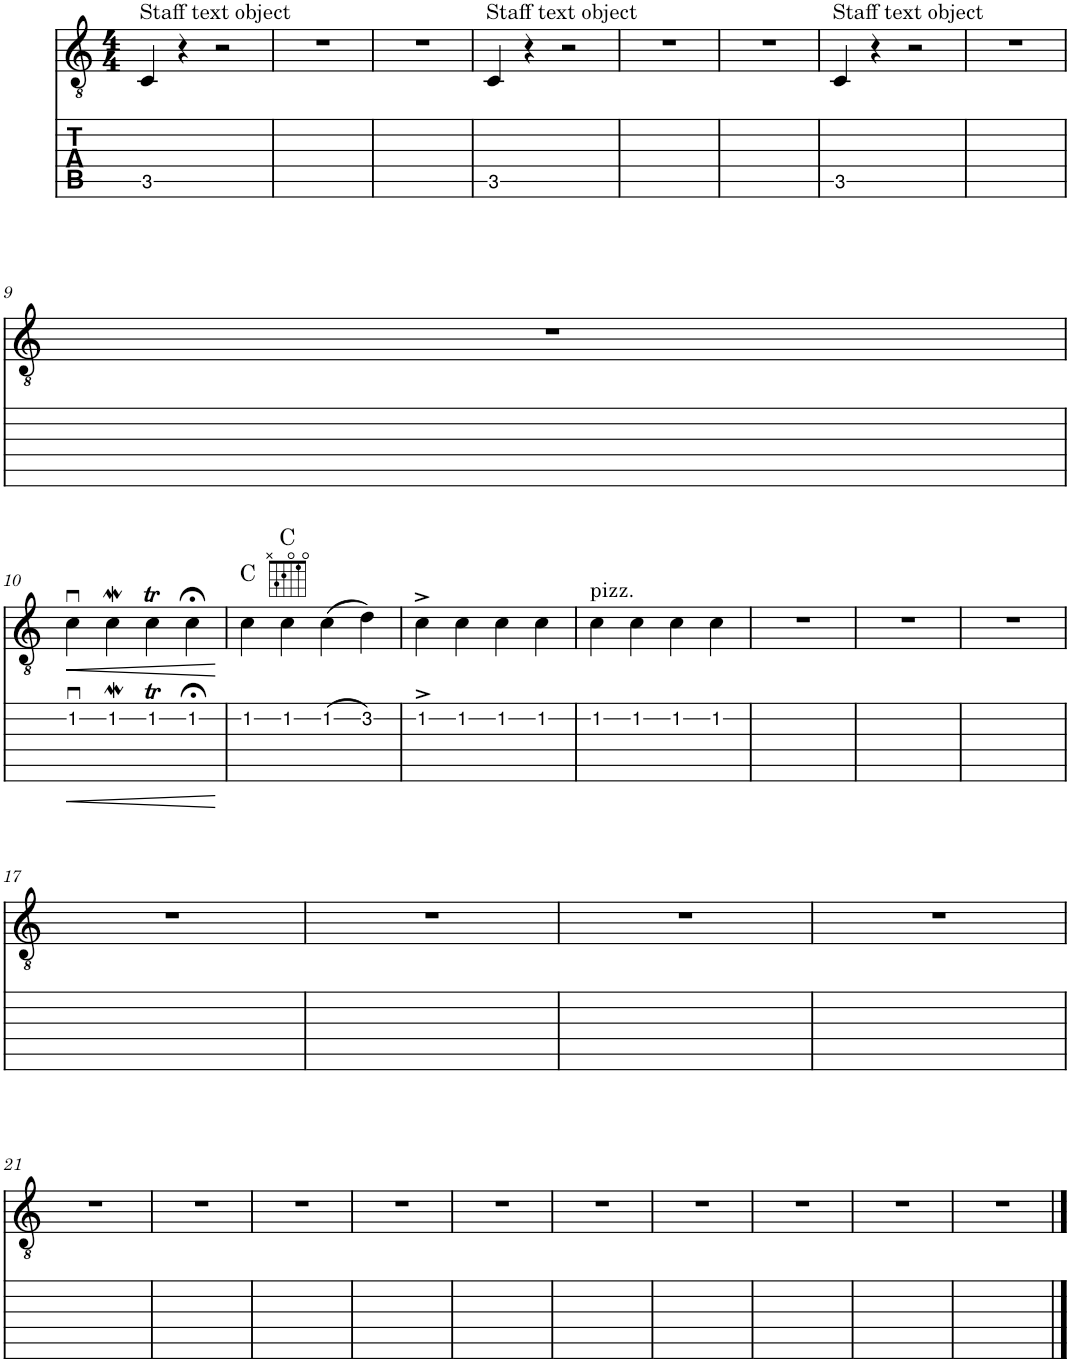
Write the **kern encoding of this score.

**kern	**kern	**dynam	**harte
*part1	*part1	*part1	*part1
*staff2	*staff1	*staff1/2	*
*I"Guitar	*	*	*
*I'Guit.	*	*	*
*stria6	*	*	*
*	*clefGv2	*	*
*k[]	*k[]	*	*
*M4/4	*M4/4	*	*
=1	=1	=1	=1
!	!LO:TX:a:t=Staff text object	!	!
4C	4C/	.	.
4r	4r	.	.
2r	2r	.	.
=2	=2	=2	=2
1r	1r	.	.
=3	=3	=3	=3
1r	1r	.	.
=4	=4	=4	=4
!	!LO:TX:a:t=Staff text object	!	!
4C	4C/	.	.
4r	4r	.	.
2r	2r	.	.
=5	=5	=5	=5
1r	1r	.	.
=6	=6	=6	=6
1r	1r	.	.
=7	=7	=7	=7
!	!LO:TX:a:t=Staff text object	!	!
4C	4C/	.	.
4r	4r	.	.
2r	2r	.	.
=8	=8	=8	=8
1r	1r	.	.
!!LO:LB:g=z
=9	=9	=9	=9
1r	1r	.	.
!!LO:LB:g=z
=10	=10	=10	=10
!	!	!LO:HP:b	!
4cu	4cu\	<	.
4cw	4cw\	.	.
4cT	4cT\	.	.
4c;<	4c;<\	.	.
.	.	[	.
=11	=11	=11	=11
4c	4c\	.	C:maj
4c	4c\	.	C:maj
4c	(4c\	.	.
4d	4d\)	.	.
=12	=12	=12	=12
4c^	4c^\	.	.
4c	4c\	.	.
4c	4c\	.	.
4c	4c\	.	.
=13	=13	=13	=13
!	!LO:TX:a:t=pizz.	!	!
4c	4c\	.	.
4c	4c\	.	.
4c	4c\	.	.
4c	4c\	.	.
=14	=14	=14	=14
1r	1r	.	.
=15	=15	=15	=15
1r	1r	.	.
=16	=16	=16	=16
1r	1r	.	.
!!LO:LB:g=z
=17	=17	=17	=17
1r	1r	.	.
=18	=18	=18	=18
1r	1r	.	.
=19	=19	=19	=19
1r	1r	.	.
=20	=20	=20	=20
1r	1r	.	.
!!LO:LB:g=z
=21	=21	=21	=21
1r	1r	.	.
=22	=22	=22	=22
1r	1r	.	.
=23	=23	=23	=23
1r	1r	.	.
=24	=24	=24	=24
1r	1r	.	.
=25	=25	=25	=25
1r	1r	.	.
=26	=26	=26	=26
1r	1r	.	.
=27	=27	=27	=27
1r	1r	.	.
=28	=28	=28	=28
1r	1r	.	.
=29	=29	=29	=29
1r	1r	.	.
=30	=30	=30	=30
1r	1r	.	.
==	==	==	==
*-	*-	*-	*-
